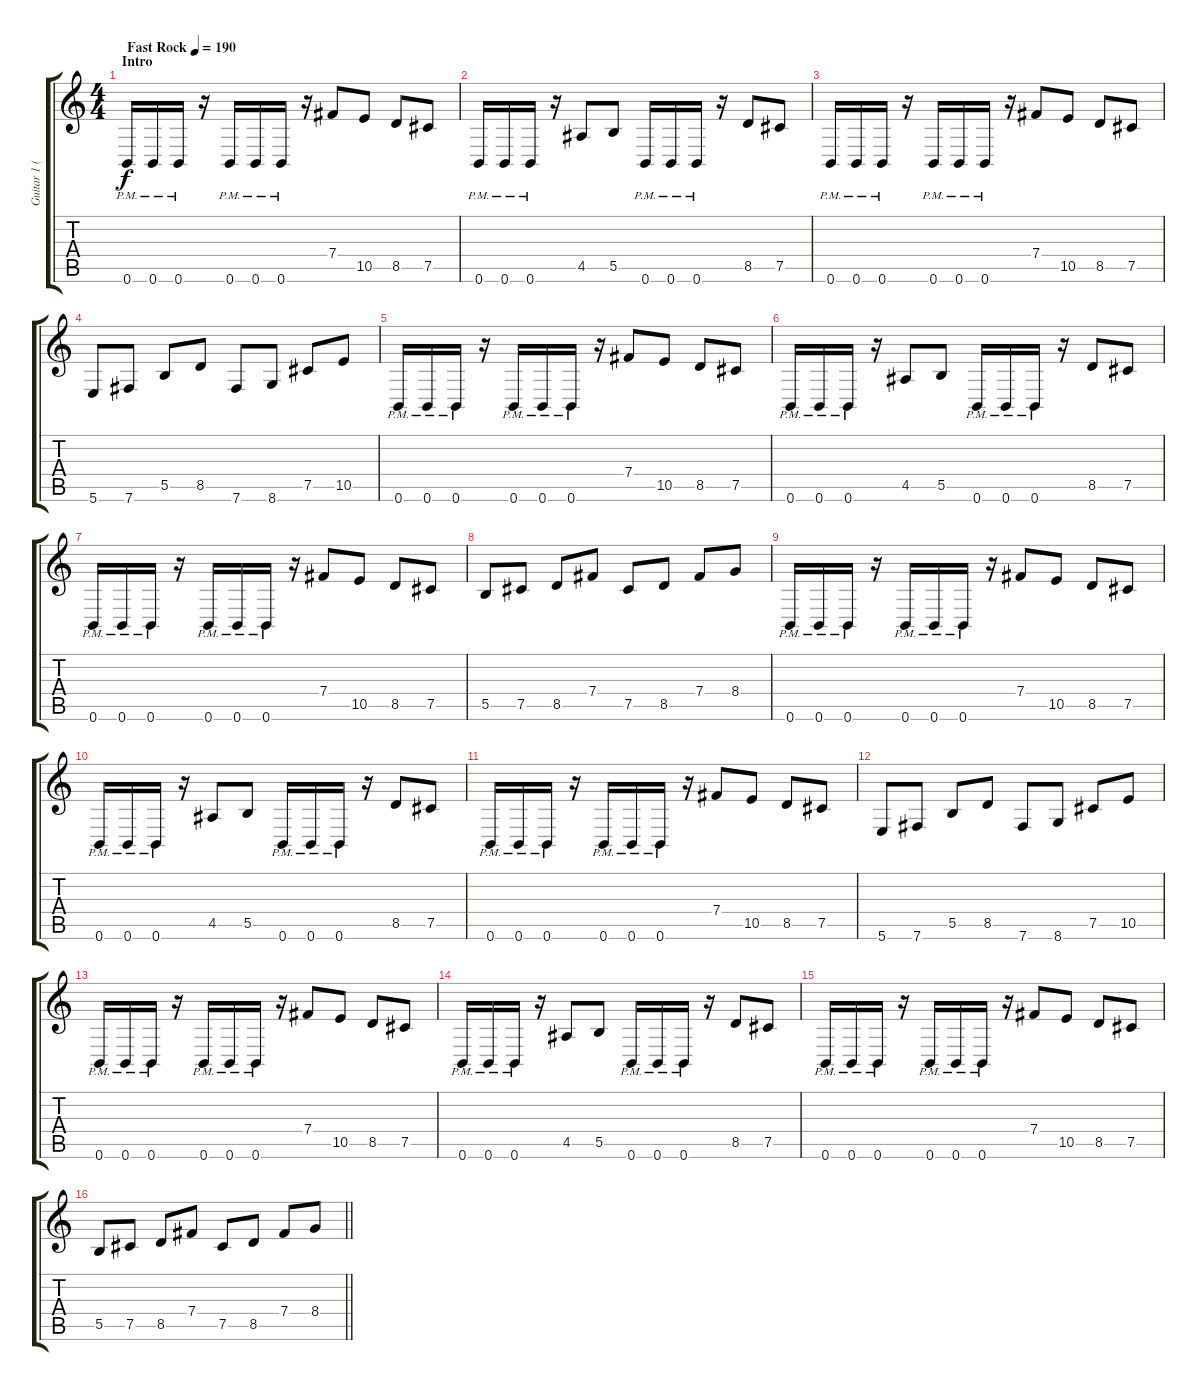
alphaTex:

\track ("Guitar 1 (Right)" "Guitar 1 (") {instrument distortionguitar}
\staff {score tabs}
\tuning (Db4 Ab3 E3 B2 Gb2 B1) {hide}
\ts (4 4)
\section ("" "Intro")
\tempo (190 "Fast Rock")
\clef g2
\ks c
0.6{pm}.16{dy f instrument distortionguitar} 0.6{pm}.16 0.6{pm}.16 r.16 0.6{pm}.16 0.6{pm}.16 0.6{pm}.16 r.16 7.4.8 10.5.8 8.5.8 7.5.8 |
0.6{pm}.16 0.6{pm}.16 0.6{pm}.16 r.16 4.5.8 5.5.8 0.6{pm}.16 0.6{pm}.16 0.6{pm}.16 r.16 8.5.8 7.5.8 |
0.6{pm}.16 0.6{pm}.16 0.6{pm}.16 r.16 0.6{pm}.16 0.6{pm}.16 0.6{pm}.16 r.16 7.4.8 10.5.8 8.5.8 7.5.8 |
5.6.8 7.6.8 5.5.8 8.5.8 7.6.8 8.6.8 7.5.8 10.5.8 |
0.6{pm}.16 0.6{pm}.16 0.6{pm}.16 r.16 0.6{pm}.16 0.6{pm}.16 0.6{pm}.16 r.16 7.4.8 10.5.8 8.5.8 7.5.8 |
0.6{pm}.16 0.6{pm}.16 0.6{pm}.16 r.16 4.5.8 5.5.8 0.6{pm}.16 0.6{pm}.16 0.6{pm}.16 r.16 8.5.8 7.5.8 |
0.6{pm}.16 0.6{pm}.16 0.6{pm}.16 r.16 0.6{pm}.16 0.6{pm}.16 0.6{pm}.16 r.16 7.4.8 10.5.8 8.5.8 7.5.8 |
5.5.8 7.5.8 8.5.8 7.4.8 7.5.8 8.5.8 7.4.8 8.4.8 |
0.6{pm}.16 0.6{pm}.16 0.6{pm}.16 r.16 0.6{pm}.16 0.6{pm}.16 0.6{pm}.16 r.16 7.4.8 10.5.8 8.5.8 7.5.8 |
0.6{pm}.16 0.6{pm}.16 0.6{pm}.16 r.16 4.5.8 5.5.8 0.6{pm}.16 0.6{pm}.16 0.6{pm}.16 r.16 8.5.8 7.5.8 |
0.6{pm}.16 0.6{pm}.16 0.6{pm}.16 r.16 0.6{pm}.16 0.6{pm}.16 0.6{pm}.16 r.16 7.4.8 10.5.8 8.5.8 7.5.8 |
5.6.8 7.6.8 5.5.8 8.5.8 7.6.8 8.6.8 7.5.8 10.5.8 |
0.6{pm}.16 0.6{pm}.16 0.6{pm}.16 r.16 0.6{pm}.16 0.6{pm}.16 0.6{pm}.16 r.16 7.4.8 10.5.8 8.5.8 7.5.8 |
0.6{pm}.16 0.6{pm}.16 0.6{pm}.16 r.16 4.5.8 5.5.8 0.6{pm}.16 0.6{pm}.16 0.6{pm}.16 r.16 8.5.8 7.5.8 |
0.6{pm}.16 0.6{pm}.16 0.6{pm}.16 r.16 0.6{pm}.16 0.6{pm}.16 0.6{pm}.16 r.16 7.4.8 10.5.8 8.5.8 7.5.8 |
\barLineRight lightlight
5.5.8 7.5.8 8.5.8 7.4.8 7.5.8 8.5.8 7.4.8 8.4.8
